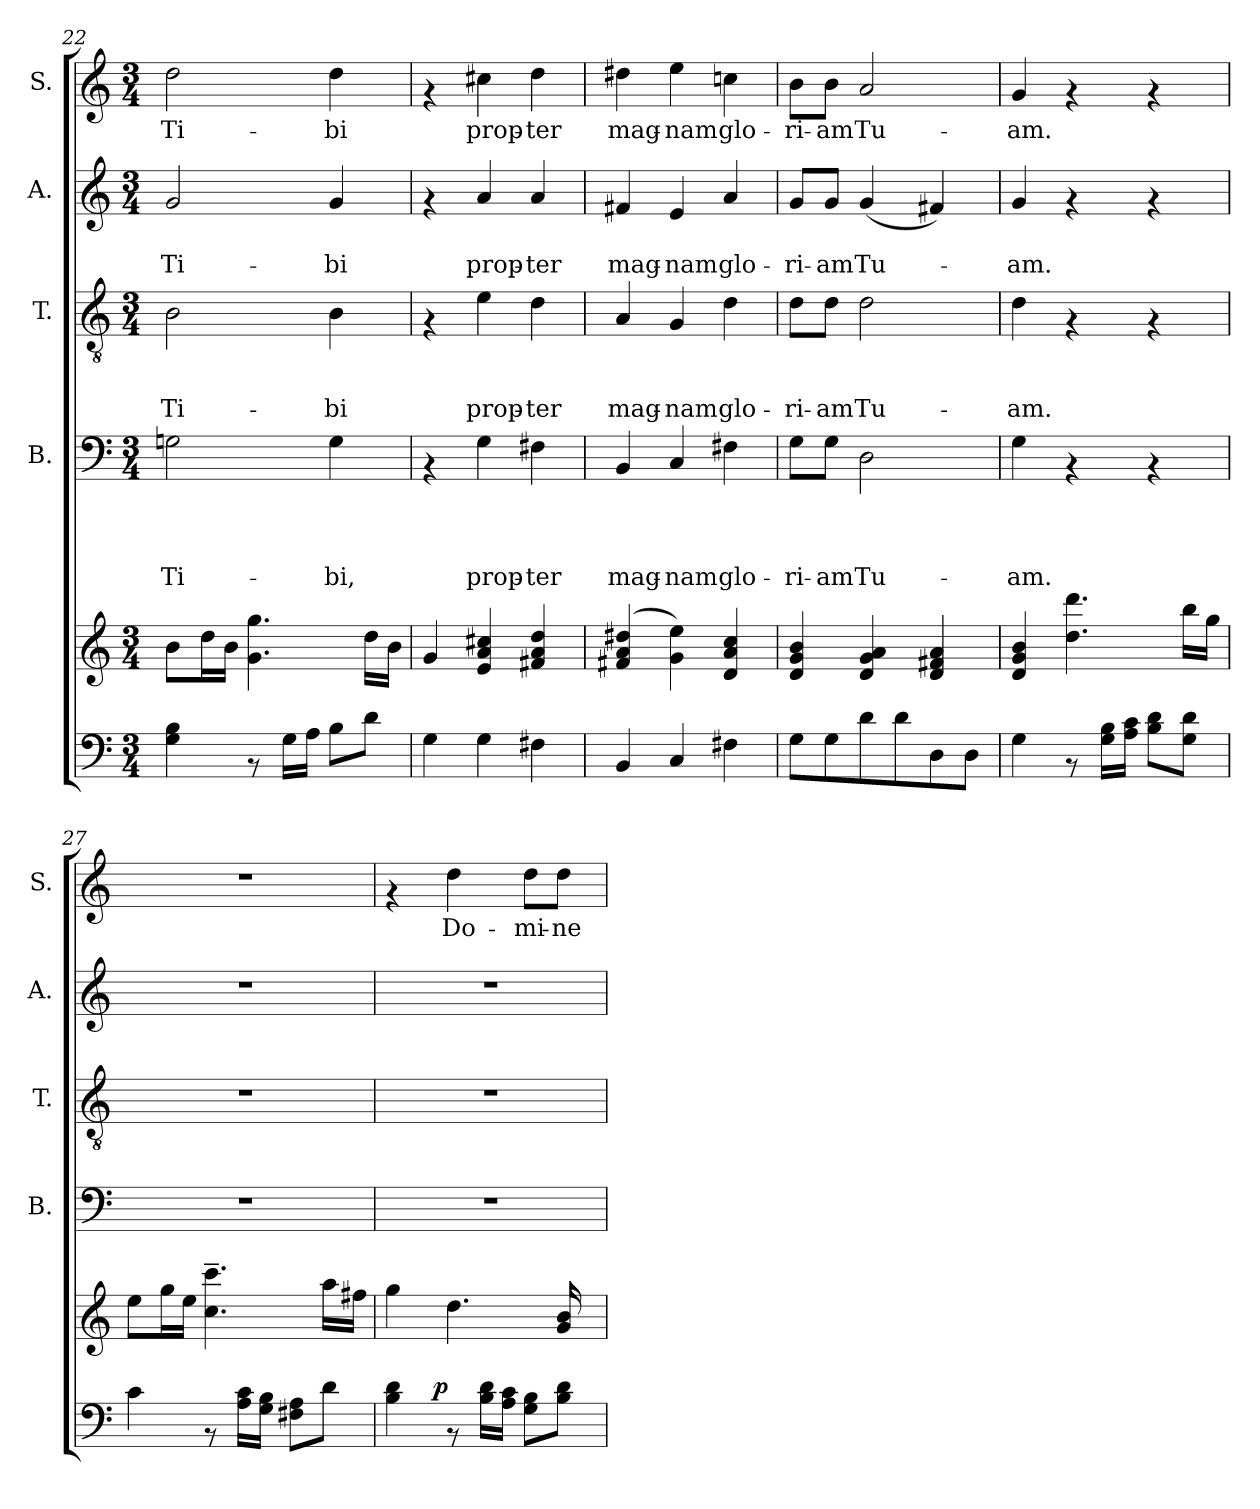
**kern	**kern	**dynam	**kern	**text	**text	**text	**text	**kern	**text	**text	**text	**kern	**text	**text	**kern	**text
*part5	*part5	*part5	*part4	*part4	*part4	*part4	*part4	*part3	*part3	*part3	*part3	*part2	*part2	*part2	*part1	*part1
*staff6	*staff5	*staff5/6	*staff4	*staff4	*staff4	*staff4	*staff4	*staff3	*staff3	*staff3	*staff3	*staff2	*staff2	*staff2	*staff1	*staff1
*	*	*	*I"B.	*	*	*	*	*I"T.	*	*	*	*I"A.	*	*	*I"S.	*
*	*	*	*I'B.	*	*	*	*	*I'T.	*	*	*	*I'A.	*	*	*I'S.	*
*clefF4	*clefG2	*	*clefF4	*	*	*	*	*clefGv2	*	*	*	*clefG2	*	*	*clefG2	*
*k[]	*k[]	*	*k[]	*	*	*	*	*k[]	*	*	*	*k[]	*	*	*k[]	*
*C:	*C:	*	*C:	*	*	*	*	*C:	*	*	*	*C:	*	*	*C:	*
*M3/4	*M3/4	*	*M3/4	*	*	*	*	*M3/4	*	*	*	*M3/4	*	*	*M3/4	*
=22	=22	=22	=22	=22	=22	=22	=22	=22	=22	=22	=22	=22	=22	=22	=22	=22
!	!	!	!	!	!	!	!LO:LY:b	!	!	!	!LO:LY:b	!	!	!LO:LY:b	!	!LO:LY:b
4G\ 4B\	8b\L	.	2Gn\	.	.	.	Ti-	2B\	.	.	Ti-	2g/	.	Ti-	2dd\	Ti-
.	16dd\L	.	.	.	.	.	.	.	.	.	.	.	.	.	.	.
.	16b\JJ	.	.	.	.	.	.	.	.	.	.	.	.	.	.	.
8rAA	4.g\ 4.gg\	.	.	.	.	.	.	.	.	.	.	.	.	.	.	.
16G\LL	.	.	.	.	.	.	.	.	.	.	.	.	.	.	.	.
16A\JJ	.	.	.	.	.	.	.	.	.	.	.	.	.	.	.	.
!	!	!	!	!	!	!	!LO:LY:b	!	!	!	!LO:LY:b	!	!	!LO:LY:b	!	!LO:LY:b
8B\L	.	.	4G\	.	.	.	-bi,	4B\	.	.	-bi	4g/	.	-bi	4dd\	-bi
8d\J	16dd\LL	.	.	.	.	.	.	.	.	.	.	.	.	.	.	.
.	16b\JJ	.	.	.	.	.	.	.	.	.	.	.	.	.	.	.
=23	=23	=23	=23	=23	=23	=23	=23	=23	=23	=23	=23	=23	=23	=23	=23	=23
4G\	4g/	.	4rAA	.	.	.	.	4rF	.	.	.	4rf	.	.	4rf	.
!	!	!	!	!	!	!	!LO:LY:b	!	!	!	!LO:LY:b	!	!	!LO:LY:b	!	!LO:LY:b
4G\	4e/ 4a/ 4cc#X/	.	4G\	.	.	.	prop-	4e\	.	.	prop-	4a/	.	prop-	4cc#X\	prop-
!	!	!	!	!	!	!	!LO:LY:b	!	!	!	!LO:LY:b	!	!	!LO:LY:b	!	!LO:LY:b
4F#X\	4f#X/ 4a/ 4dd/	.	4F#X\	.	.	.	-ter	4d\	.	.	-ter	4a/	.	-ter	4dd\	-ter
=24	=24	=24	=24	=24	=24	=24	=24	=24	=24	=24	=24	=24	=24	=24	=24	=24
!	!	!	!	!	!	!	!LO:LY:b	!	!	!	!LO:LY:b	!	!	!LO:LY:b	!	!LO:LY:b
4BB/	(4f#X/ 4a/ 4dd#X/	.	4BB/	.	.	.	mag-	4A/	.	.	mag-	4f#X/	.	mag-	4dd#X\	mag-
!	!	!	!	!	!	!	!LO:LY:b	!	!	!	!LO:LY:b	!	!	!LO:LY:b	!	!LO:LY:b
4C/	4g\ 4ee\)	.	4C/	.	.	.	-nam	4G/	.	.	-nam	4e/	.	-nam	4ee\	-nam
!	!	!	!	!	!	!	!LO:LY:b	!	!	!	!LO:LY:b	!	!	!LO:LY:b	!	!LO:LY:b
4F#X\	4d/ 4a/ 4cc/	.	4F#X\	.	.	.	glo-	4d\	.	.	glo-	4a/	.	glo-	4ccn\	glo-
=25	=25	=25	=25	=25	=25	=25	=25	=25	=25	=25	=25	=25	=25	=25	=25	=25
!	!	!	!	!	!	!	!LO:LY:b	!	!	!	!LO:LY:b	!	!	!LO:LY:b	!	!LO:LY:b
8G\L	4d/ 4g/ 4b/	.	8G\L	.	.	.	-ri-	8d\L	.	.	-ri-	8g/L	.	-ri-	8b\L	-ri-
!	!	!	!	!	!	!	!LO:LY:b	!	!	!	!LO:LY:b	!	!	!LO:LY:b	!	!LO:LY:b
8G\	.	.	8G\J	.	.	.	-am	8d\J	.	.	-am	8g/J	.	-am	8b\J	-am
!	!	!	!	!	!	!	!LO:LY:b	!	!	!	!LO:LY:b	!	!	!LO:LY:b	!	!LO:LY:b
8d\	4d/ 4g/ 4a/	.	2D\	.	.	.	Tu-	2d\	.	.	Tu-	(<4g/	.	Tu-	2a/	Tu-
8d\	.	.	.	.	.	.	.	.	.	.	.	.	.	.	.	.
8D\	4d/ 4f#X/ 4a/	.	.	.	.	.	.	.	.	.	.	4f#X/)	.	.	.	.
8D\J	.	.	.	.	.	.	.	.	.	.	.	.	.	.	.	.
!!LO:PB:g=z
=26	=26	=26	=26	=26	=26	=26	=26	=26	=26	=26	=26	=26	=26	=26	=26	=26
!	!	!	!	!	!	!	!LO:LY:b	!	!	!	!LO:LY:b	!	!	!LO:LY:b	!	!LO:LY:b
4G\	4d/ 4g/ 4b/	.	4G\	.	.	.	-am.	4d\	.	.	-am.	4g/	.	-am.	4g/	-am.
8rAA	4.dd\ 4.ddd\	.	4rAA	.	.	.	.	4rF	.	.	.	4rf	.	.	4rf	.
16G\ 16B\LL	.	.	.	.	.	.	.	.	.	.	.	.	.	.	.	.
16A\ 16c\JJ	.	.	.	.	.	.	.	.	.	.	.	.	.	.	.	.
8B\ 8d\L	.	.	4rAA	.	.	.	.	4rF	.	.	.	4rf	.	.	4rf	.
8G\ 8d\J	16bb\LL	.	.	.	.	.	.	.	.	.	.	.	.	.	.	.
.	16gg\JJ	.	.	.	.	.	.	.	.	.	.	.	.	.	.	.
=27	=27	=27	=27	=27	=27	=27	=27	=27	=27	=27	=27	=27	=27	=27	=27	=27
4c\	8ee\L	.	2.r	.	.	.	.	2.r	.	.	.	2.r	.	.	2.r	.
.	16gg\L	.	.	.	.	.	.	.	.	.	.	.	.	.	.	.
.	16ee\JJ	.	.	.	.	.	.	.	.	.	.	.	.	.	.	.
8rAA	4.cc\~> 4.ccc\~>	.	.	.	.	.	.	.	.	.	.	.	.	.	.	.
16A\ 16c\LL	.	.	.	.	.	.	.	.	.	.	.	.	.	.	.	.
16G\ 16B\JJ	.	.	.	.	.	.	.	.	.	.	.	.	.	.	.	.
8F#X\ 8A\L	.	.	.	.	.	.	.	.	.	.	.	.	.	.	.	.
8d\J	16aa\LL	.	.	.	.	.	.	.	.	.	.	.	.	.	.	.
.	16ff#X\JJ	.	.	.	.	.	.	.	.	.	.	.	.	.	.	.
=28	=28	=28	=28	=28	=28	=28	=28	=28	=28	=28	=28	=28	=28	=28	=28	=28
*^	*	*	*	*	*	*	*	*	*	*	*	*	*	*	*	*
4B\ 4d\	8..ryy	4gg\	.	2.r	.	.	.	.	2.r	.	.	.	2.r	.	.	4rf	.
!	!	!	!LO:DY:a=2	!	!	!	!	!	!	!	!	!	!	!	!	!	!
.	2ryy	.	p	.	.	.	.	.	.	.	.	.	.	.	.	.	.
!	!	!	!	!	!	!	!	!	!	!	!	!	!	!	!	!	!LO:LY:b
8rAA	.	4.dd\	.	.	.	.	.	.	.	.	.	.	.	.	.	4dd\	Do-
16B\ 16d\LL	.	.	.	.	.	.	.	.	.	.	.	.	.	.	.	.	.
16A\ 16c\JJ	.	.	.	.	.	.	.	.	.	.	.	.	.	.	.	.	.
!	!	!	!	!	!	!	!	!	!	!	!	!	!	!	!	!	!LO:LY:b
8G\ 8B\L	.	.	.	.	.	.	.	.	.	.	.	.	.	.	.	8dd\L	-mi-
!	!	!	!	!	!	!	!	!	!	!	!	!	!	!	!	!	!LO:LY:b
8B\ 8d\J	.	16g/ 16b/	.	.	.	.	.	.	.	.	.	.	.	.	.	8dd\J	-ne
.	.	16ryy	.	.	.	.	.	.	.	.	.	.	.	.	.	.	.
.	32ryy	.	.	.	.	.	.	.	.	.	.	.	.	.	.	.	.
*v	*v	*	*	*	*	*	*	*	*	*	*	*	*	*	*	*	*
=	=	=	=	=	=	=	=	=	=	=	=	=	=	=	=	=
*-	*-	*-	*-	*-	*-	*-	*-	*-	*-	*-	*-	*-	*-	*-	*-	*-
